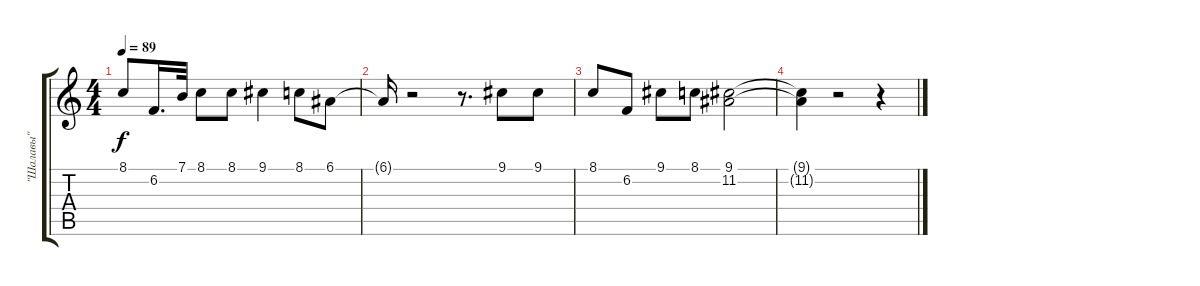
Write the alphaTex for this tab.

\track ("\"Шалавы\"" "\"Шалавы\"") {instrument synthbrass1}
\staff {score tabs}
\tuning (E4 B3 G3 D3 A2 E2) {hide}
\ts (4 4)
\tempo 89
\clef g2
\ks c
8.1.8{dy f} 6.2.16{d} 7.1.32 8.1.8 8.1.8 9.1.4 8.1.8 6.1.8 |
6.1{t}.16 r.2 r.8{d} 9.1.8 9.1.8 |
8.1.8 6.2.8 9.1.8 8.1.8 (9.1 11.2).2 |
(9.1{t} 11.2{t}).4 r.2 r.4
